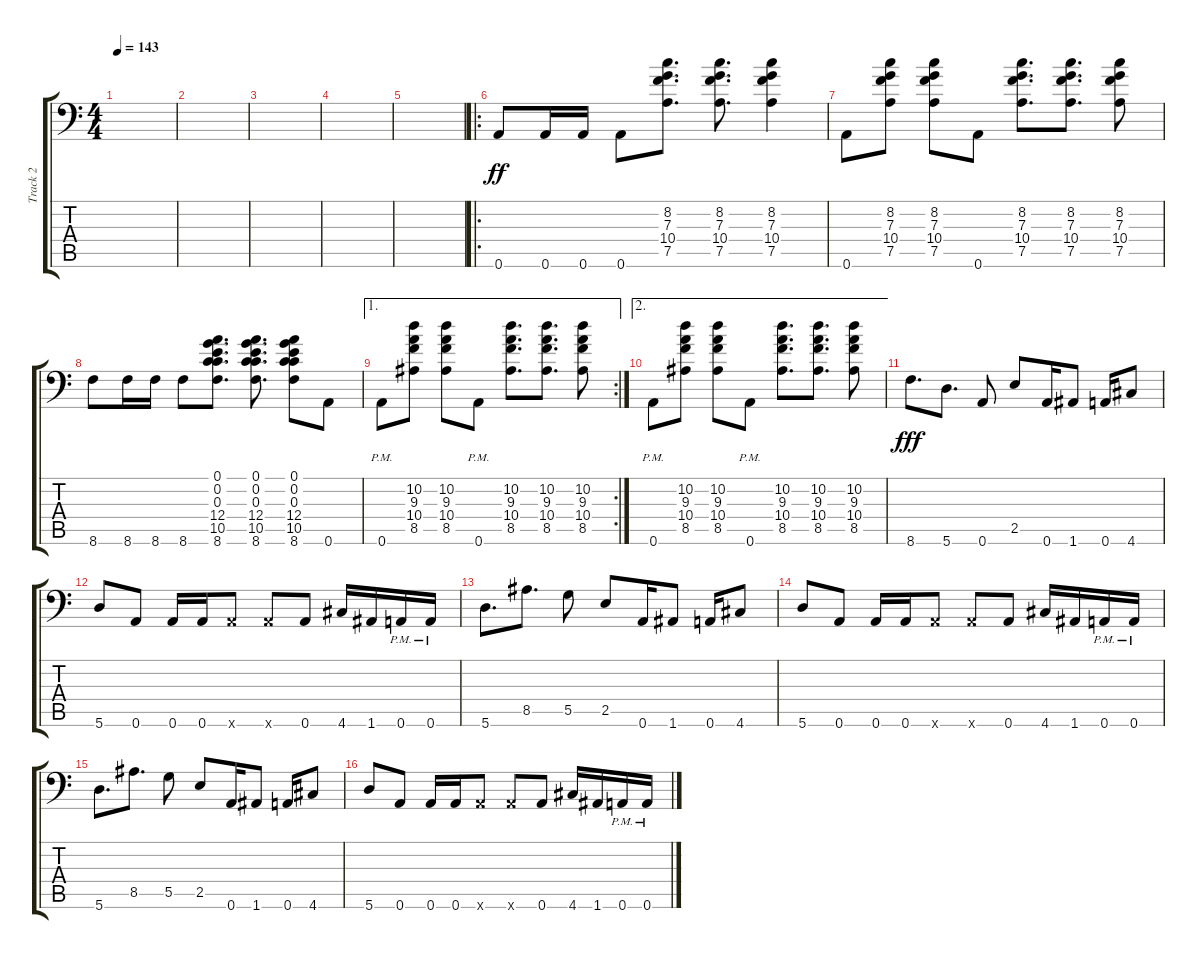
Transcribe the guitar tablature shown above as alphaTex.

\track ("Track 2" "Track 2") {instrument distortionguitar}
\staff {score tabs}
\tuning (A3 E3 C3 G2 D2 A1) {hide}
\ts (4 4)
\tempo 143
\clef f4
\ks c
|
|
|
|
|
\ro
0.6.8{dy ff} 0.6.16 0.6.16 0.6.8 (8.2 7.3 10.4 7.5).8{d} (8.2 7.3 10.4 7.5).8{d} (8.2 7.3 10.4 7.5).4 |
0.6.8 (8.2 7.3 10.4 7.5).8 (8.2 7.3 10.4 7.5).8 0.6.8 (8.2 7.3 10.4 7.5).8{d} (8.2 7.3 10.4 7.5).8{d} (8.2 7.3 10.4 7.5).8 |
8.6.8 8.6.16 8.6.16 8.6.8 (0.1 0.2 0.3 12.4 10.5 8.6).8{d} (0.1 0.2 0.3 12.4 10.5 8.6).8{d} (0.1 0.2 0.3 12.4 10.5 8.6).8 0.6.8 |
\ae 1
\rc 2
0.6{pm}.8 (10.2 9.3 10.4 8.5).8 (10.2 9.3 10.4 8.5).8 0.6{pm}.8 (10.2 9.3 10.4 8.5).8{d} (10.2 9.3 10.4 8.5).8{d} (10.2 9.3 10.4 8.5).8 |
\ae 2
0.6{pm}.8 (10.2 9.3 10.4 8.5).8 (10.2 9.3 10.4 8.5).8 0.6{pm}.8 (10.2 9.3 10.4 8.5).8{d} (10.2 9.3 10.4 8.5).8{d} (10.2 9.3 10.4 8.5).8 |
8.6.8{d dy fff} 5.6.8{d} 0.6.8 2.5.8 0.6.16 1.6.8 0.6.16 4.6.8 |
5.6.8 0.6.8 0.6.16 0.6.16 0.6{x}.8 0.6{x}.8 0.6.8 4.6.16 1.6.16 0.6{pm}.16 0.6{pm}.16 |
5.6.8{d} 8.5.8{d} 5.5.8 2.5.8 0.6.16 1.6.8 0.6.16 4.6.8 |
5.6.8 0.6.8 0.6.16 0.6.16 0.6{x}.8 0.6{x}.8 0.6.8 4.6.16 1.6.16 0.6{pm}.16 0.6{pm}.16 |
5.6.8{d} 8.5.8{d} 5.5.8 2.5.8 0.6.16 1.6.8 0.6.16 4.6.8 |
5.6.8 0.6.8 0.6.16 0.6.16 0.6{x}.8 0.6{x}.8 0.6.8 4.6.16 1.6.16 0.6{pm}.16 0.6{pm}.16
